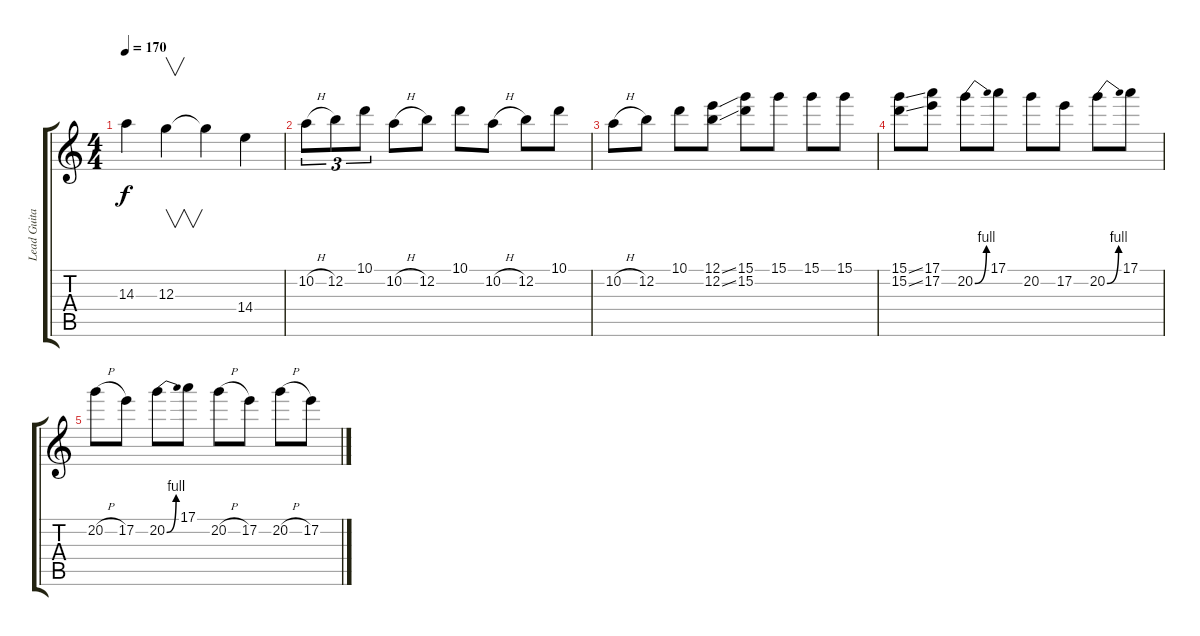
\track ("Lead Guitar" "Lead Guita") {instrument overdrivenguitar}
\staff {score tabs}
\tuning (E4 B3 G3 D3 A2 E2) {hide}
\ts (4 4)
\tempo 170
\clef g2
\ks c
14.3.4{dy f} 12.3.4{v} 12.3{t}.4 14.4.4 |
10.2{h}.8{tu (3 2) volume 3} 12.2.8{tu (3 2)} 10.1.8{tu (3 2)} 10.2{h}.8 12.2.8 10.1.8 10.2{h}.8 12.2.8 10.1.8 |
10.2{h}.8 12.2.8 10.1.8 (12.1{ss} 12.2{ss}).8 (15.1 15.2).8 15.1.8 15.1.8 15.1.8 |
(15.1{ss} 15.2{ss}).8{volume 0} (17.1 17.2).8 20.2{be (bend 0 0 60 4)}.8 17.1.8 20.2.8 17.2.8 20.2{be (bend 0 0 60 4)}.8 17.1.8 |
20.2{h}.8 17.2.8 20.2{be (bend 0 0 60 4)}.8 17.1.8 20.2{h}.8 17.2.8 20.2{h}.8 17.2.8
